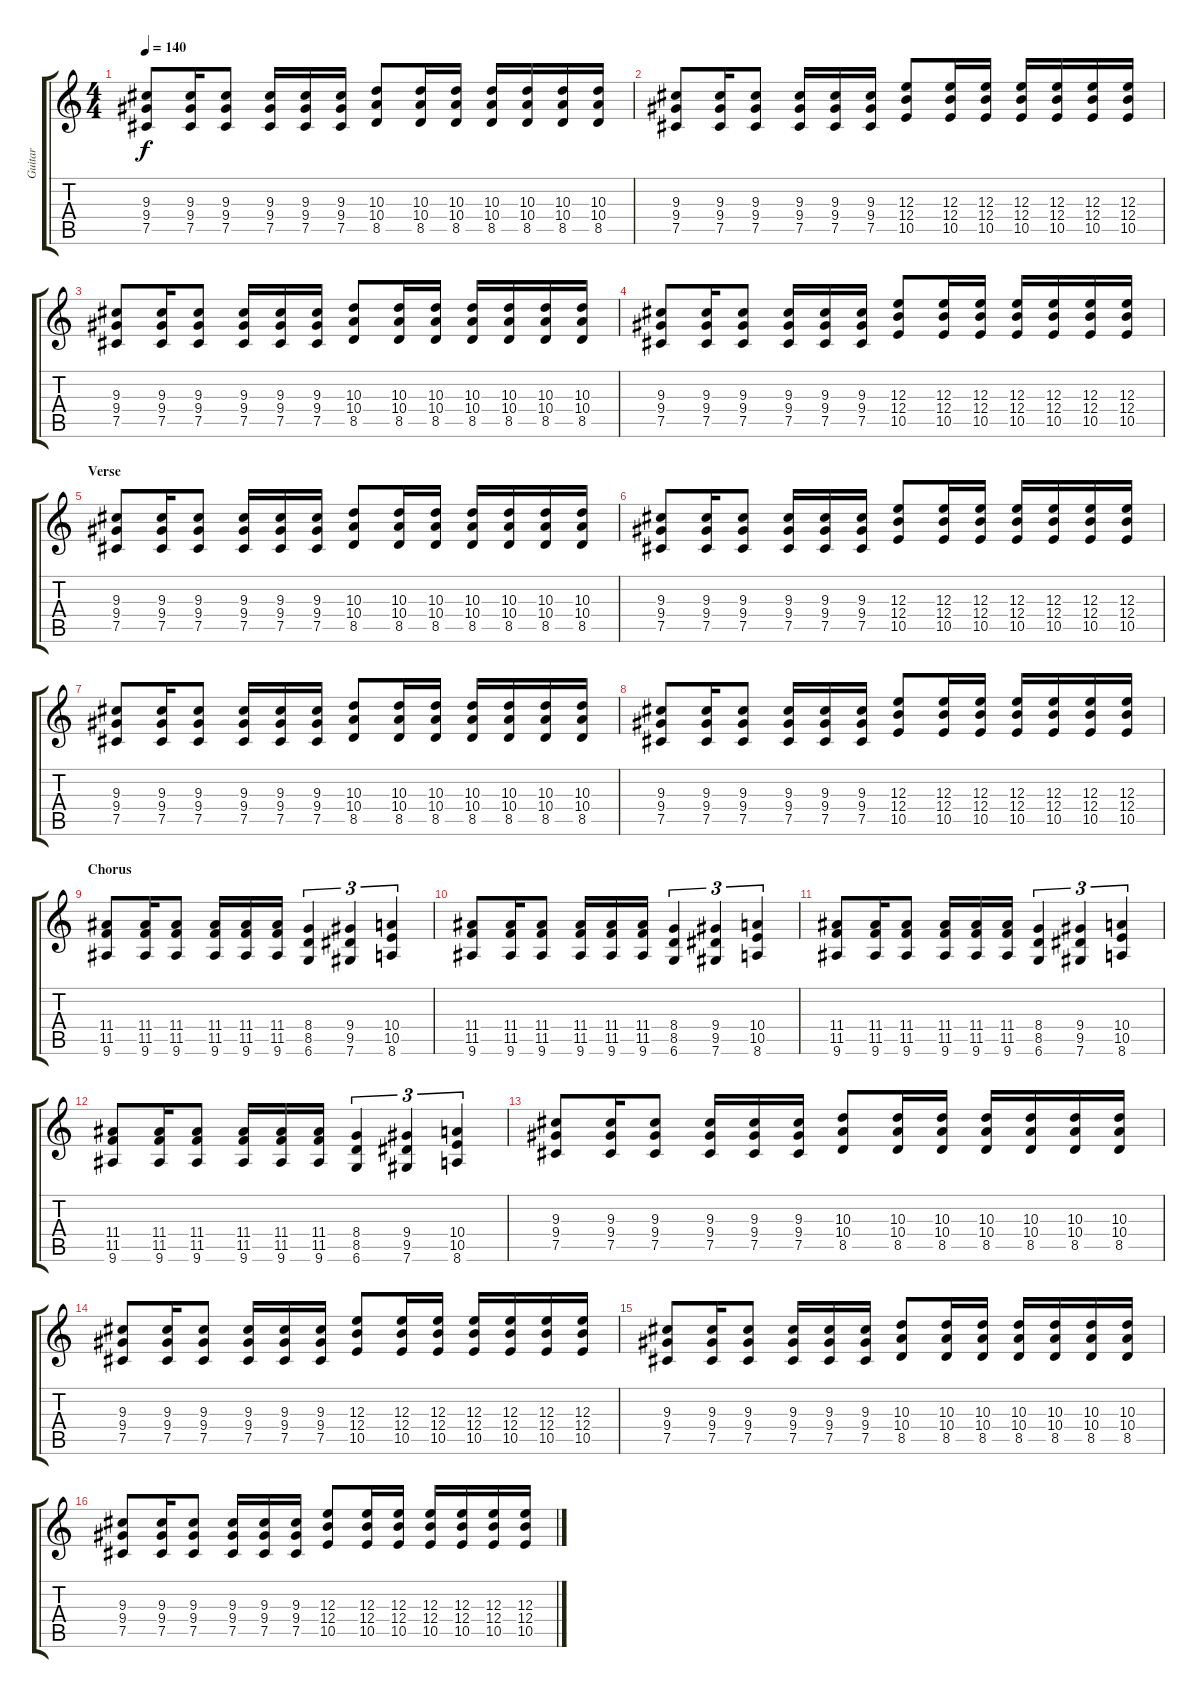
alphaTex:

\track ("Guitar" "Guitar") {instrument distortionguitar}
\staff {score tabs}
\tuning (Db4 Ab3 E3 B2 Gb2 Db2) {hide}
\ts (4 4)
\tempo 140
\clef g2
\ks c
(9.3 9.4 7.5).8{dy f} (9.3 9.4 7.5).16 (9.3 9.4 7.5).8 (9.3 9.4 7.5).16 (9.3 9.4 7.5).16 (9.3 9.4 7.5).16 (10.3 10.4 8.5).8 (10.3 10.4 8.5).16 (10.3 10.4 8.5).16 (10.3 10.4 8.5).16 (10.3 10.4 8.5).16 (10.3 10.4 8.5).16 (10.3 10.4 8.5).16 |
(9.3 9.4 7.5).8 (9.3 9.4 7.5).16 (9.3 9.4 7.5).8 (9.3 9.4 7.5).16 (9.3 9.4 7.5).16 (9.3 9.4 7.5).16 (12.3 12.4 10.5).8 (12.3 12.4 10.5).16 (12.3 12.4 10.5).16 (12.3 12.4 10.5).16 (12.3 12.4 10.5).16 (12.3 12.4 10.5).16 (12.3 12.4 10.5).16 |
(9.3 9.4 7.5).8 (9.3 9.4 7.5).16 (9.3 9.4 7.5).8 (9.3 9.4 7.5).16 (9.3 9.4 7.5).16 (9.3 9.4 7.5).16 (10.3 10.4 8.5).8 (10.3 10.4 8.5).16 (10.3 10.4 8.5).16 (10.3 10.4 8.5).16 (10.3 10.4 8.5).16 (10.3 10.4 8.5).16 (10.3 10.4 8.5).16 |
(9.3 9.4 7.5).8 (9.3 9.4 7.5).16 (9.3 9.4 7.5).8 (9.3 9.4 7.5).16 (9.3 9.4 7.5).16 (9.3 9.4 7.5).16 (12.3 12.4 10.5).8 (12.3 12.4 10.5).16 (12.3 12.4 10.5).16 (12.3 12.4 10.5).16 (12.3 12.4 10.5).16 (12.3 12.4 10.5).16 (12.3 12.4 10.5).16 |
\section ("" "Verse")
(9.3 9.4 7.5).8 (9.3 9.4 7.5).16 (9.3 9.4 7.5).8 (9.3 9.4 7.5).16 (9.3 9.4 7.5).16 (9.3 9.4 7.5).16 (10.3 10.4 8.5).8 (10.3 10.4 8.5).16 (10.3 10.4 8.5).16 (10.3 10.4 8.5).16 (10.3 10.4 8.5).16 (10.3 10.4 8.5).16 (10.3 10.4 8.5).16 |
(9.3 9.4 7.5).8 (9.3 9.4 7.5).16 (9.3 9.4 7.5).8 (9.3 9.4 7.5).16 (9.3 9.4 7.5).16 (9.3 9.4 7.5).16 (12.3 12.4 10.5).8 (12.3 12.4 10.5).16 (12.3 12.4 10.5).16 (12.3 12.4 10.5).16 (12.3 12.4 10.5).16 (12.3 12.4 10.5).16 (12.3 12.4 10.5).16 |
(9.3 9.4 7.5).8 (9.3 9.4 7.5).16 (9.3 9.4 7.5).8 (9.3 9.4 7.5).16 (9.3 9.4 7.5).16 (9.3 9.4 7.5).16 (10.3 10.4 8.5).8 (10.3 10.4 8.5).16 (10.3 10.4 8.5).16 (10.3 10.4 8.5).16 (10.3 10.4 8.5).16 (10.3 10.4 8.5).16 (10.3 10.4 8.5).16 |
(9.3 9.4 7.5).8 (9.3 9.4 7.5).16 (9.3 9.4 7.5).8 (9.3 9.4 7.5).16 (9.3 9.4 7.5).16 (9.3 9.4 7.5).16 (12.3 12.4 10.5).8 (12.3 12.4 10.5).16 (12.3 12.4 10.5).16 (12.3 12.4 10.5).16 (12.3 12.4 10.5).16 (12.3 12.4 10.5).16 (12.3 12.4 10.5).16 |
\section ("" "Chorus")
(11.4 11.5 9.6).8 (11.4 11.5 9.6).16 (11.4 11.5 9.6).8 (11.4 11.5 9.6).16 (11.4 11.5 9.6).16 (11.4 11.5 9.6).16 (8.4 8.5 6.6).4{tu (3 2)} (9.4 9.5 7.6).4{tu (3 2)} (10.4 10.5 8.6).4{tu (3 2)} |
(11.4 11.5 9.6).8 (11.4 11.5 9.6).16 (11.4 11.5 9.6).8 (11.4 11.5 9.6).16 (11.4 11.5 9.6).16 (11.4 11.5 9.6).16 (8.4 8.5 6.6).4{tu (3 2)} (9.4 9.5 7.6).4{tu (3 2)} (10.4 10.5 8.6).4{tu (3 2)} |
(11.4 11.5 9.6).8 (11.4 11.5 9.6).16 (11.4 11.5 9.6).8 (11.4 11.5 9.6).16 (11.4 11.5 9.6).16 (11.4 11.5 9.6).16 (8.4 8.5 6.6).4{tu (3 2)} (9.4 9.5 7.6).4{tu (3 2)} (10.4 10.5 8.6).4{tu (3 2)} |
(11.4 11.5 9.6).8 (11.4 11.5 9.6).16 (11.4 11.5 9.6).8 (11.4 11.5 9.6).16 (11.4 11.5 9.6).16 (11.4 11.5 9.6).16 (8.4 8.5 6.6).4{tu (3 2)} (9.4 9.5 7.6).4{tu (3 2)} (10.4 10.5 8.6).4{tu (3 2)} |
(9.3 9.4 7.5).8 (9.3 9.4 7.5).16 (9.3 9.4 7.5).8 (9.3 9.4 7.5).16 (9.3 9.4 7.5).16 (9.3 9.4 7.5).16 (10.3 10.4 8.5).8 (10.3 10.4 8.5).16 (10.3 10.4 8.5).16 (10.3 10.4 8.5).16 (10.3 10.4 8.5).16 (10.3 10.4 8.5).16 (10.3 10.4 8.5).16 |
(9.3 9.4 7.5).8 (9.3 9.4 7.5).16 (9.3 9.4 7.5).8 (9.3 9.4 7.5).16 (9.3 9.4 7.5).16 (9.3 9.4 7.5).16 (12.3 12.4 10.5).8 (12.3 12.4 10.5).16 (12.3 12.4 10.5).16 (12.3 12.4 10.5).16 (12.3 12.4 10.5).16 (12.3 12.4 10.5).16 (12.3 12.4 10.5).16 |
(9.3 9.4 7.5).8 (9.3 9.4 7.5).16 (9.3 9.4 7.5).8 (9.3 9.4 7.5).16 (9.3 9.4 7.5).16 (9.3 9.4 7.5).16 (10.3 10.4 8.5).8 (10.3 10.4 8.5).16 (10.3 10.4 8.5).16 (10.3 10.4 8.5).16 (10.3 10.4 8.5).16 (10.3 10.4 8.5).16 (10.3 10.4 8.5).16 |
(9.3 9.4 7.5).8 (9.3 9.4 7.5).16 (9.3 9.4 7.5).8 (9.3 9.4 7.5).16 (9.3 9.4 7.5).16 (9.3 9.4 7.5).16 (12.3 12.4 10.5).8 (12.3 12.4 10.5).16 (12.3 12.4 10.5).16 (12.3 12.4 10.5).16 (12.3 12.4 10.5).16 (12.3 12.4 10.5).16 (12.3 12.4 10.5).16
